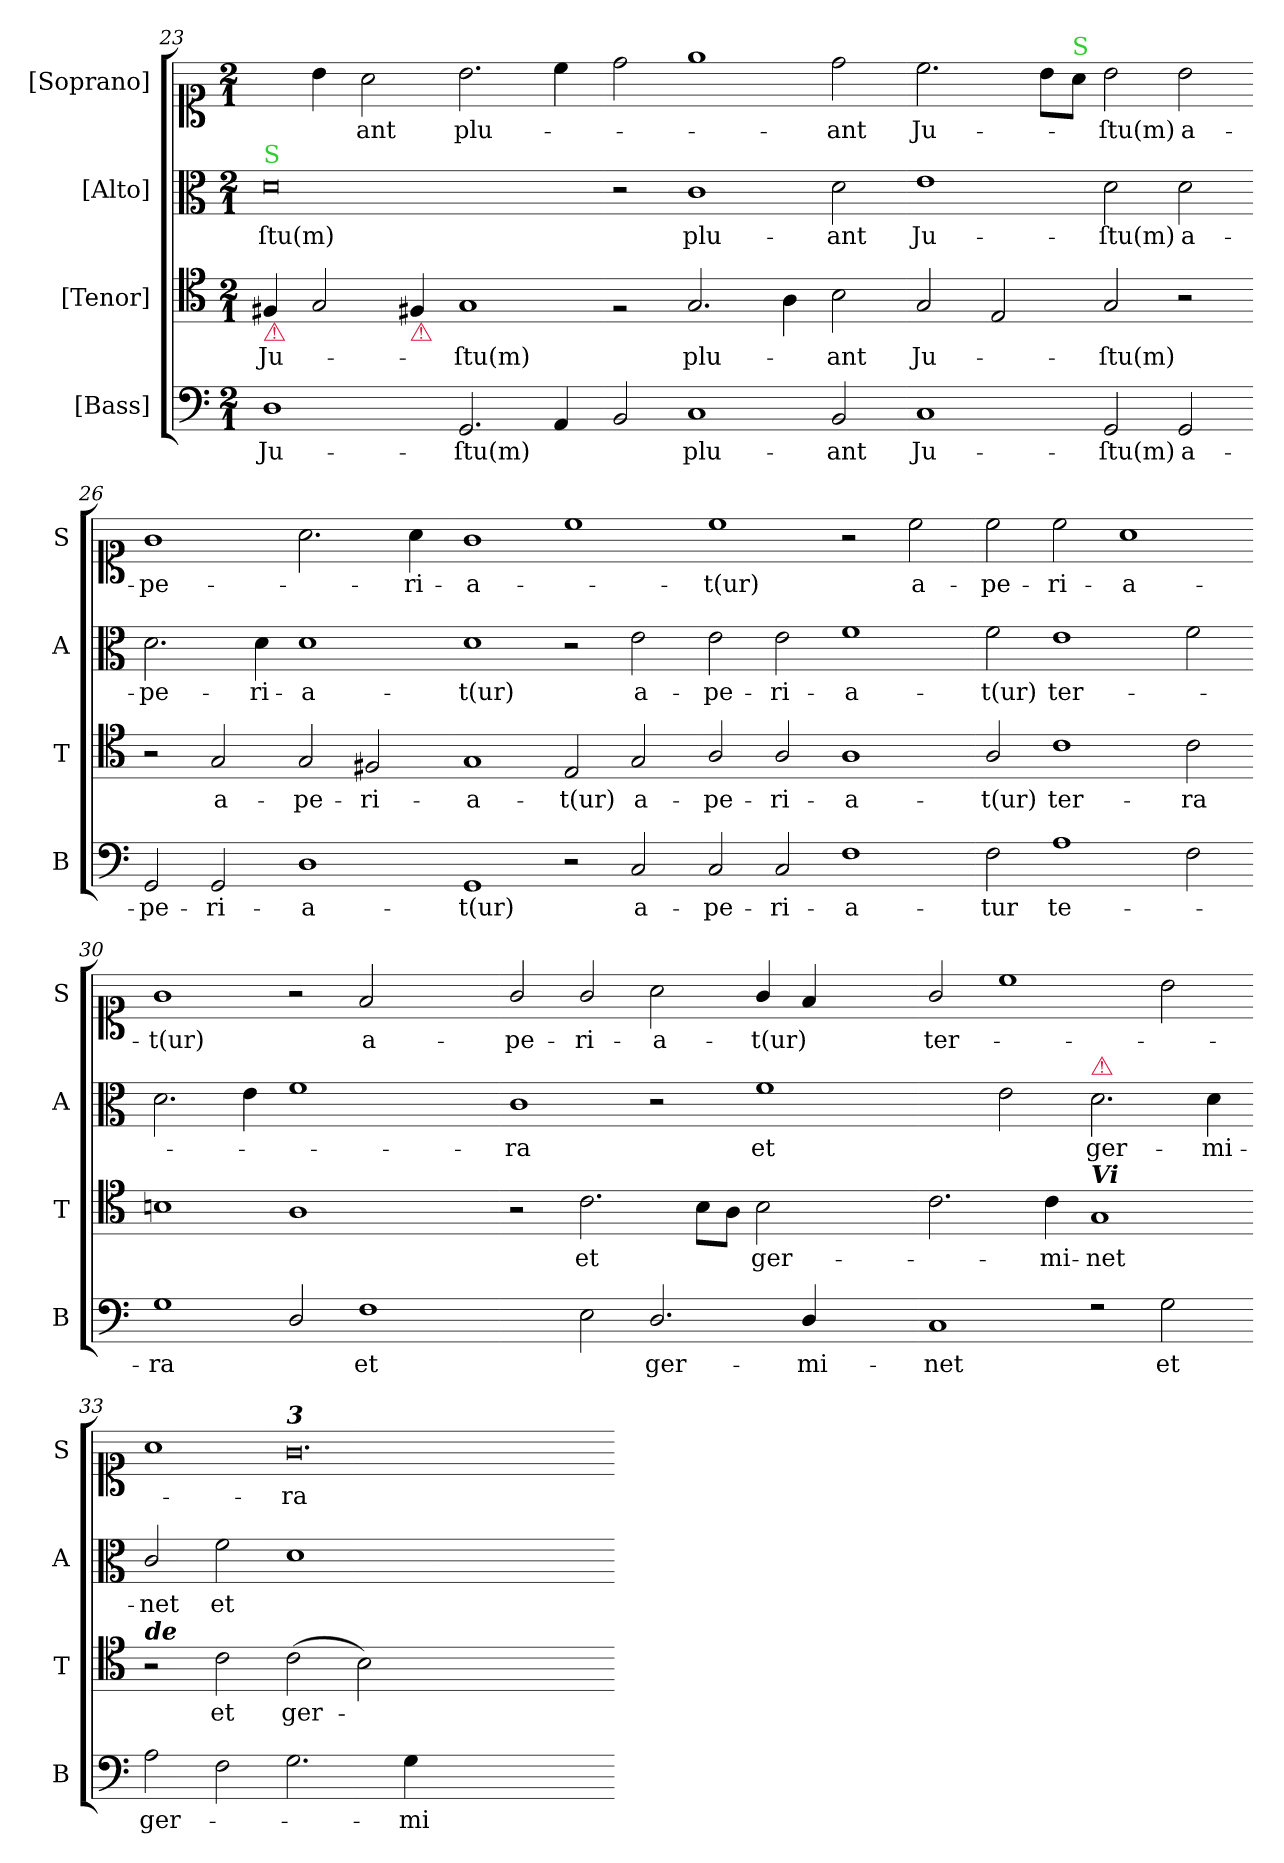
**kern	**text	**kern	**text	**kern	**text	**kern	**text
*part4	*part4	*part3	*part3	*part2	*part2	*part1	*part1
*staff4	*staff4	*staff3	*staff3	*staff2	*staff2	*staff1	*staff1
*I"[Bass]	*	*I"[Tenor]	*	*I"[Alto]	*	*I"[Soprano]	*
*I'B	*	*I'T	*	*I'A	*	*I'S	*
*clefF4	*	*clefC4	*	*clefC3	*	*clefC1	*
*k[]	*	*k[]	*	*k[]	*	*k[]	*
*M2/1	*	*M2/1	*	*M2/1	*	*M2/1	*
=23	=23	=23	=23	=23	=23	=23	=23
!	!	!	!	!LO:TX:a:color=limegreen:t=S	!	!	!
!	!	!LO:TX:b:color=crimson:t=⚠	!	!	!	!	!
1D	Ju-	4F#X/	Ju-	0d	-ſtu(m)	4ryy	.
.	.	2G/	.	.	.	4b\	.
.	.	.	.	.	.	2a\	-ant
!	!	!LO:TX:b:color=crimson:t=⚠	!	!	!	!	!
.	.	4F#X/	.	.	.	.	.
2.GG/	-ſtu(m)	1G	-ſtu(m)	.	.	2.b\	plu-
4AA/	.	.	.	.	.	4cc\	.
=24-	=24-	=24-	=24-	=24-	=24-	=24-	=24-
2BB/	.	2rF	.	2r	.	2dd\	.
1C	plu-	2.G/	plu-	1c	plu-	1ee	.
.	.	4A\	.	.	.	.	.
2BB/	-ant	2B\	-ant	2d\	-ant	2dd\	-ant
=25-	=25-	=25-	=25-	=25-	=25-	=25-	=25-
1C	Ju-	2G/	Ju-	1e	Ju-	2.cc\	Ju-
.	.	2E/	.	.	.	.	.
.	.	.	.	.	.	8b\L	.
!	!	!	!	!	!	!LO:TX:a:color=limegreen:t=S	!
.	.	.	.	.	.	8a\J	.
2GG/	-ſtu(m)	2G/	-ſtu(m)	2d\	-ſtu(m)	2b\	-ſtu(m)
2GG/	a-	2r	.	2d\	a-	2b\	a-
=26-	=26-	=26-	=26-	=26-	=26-	=26-	=26-
2GG/	-pe-	2r	.	2.d\	-pe-	1g	-pe-
2GG/	-ri-	2G/	a-	.	.	.	.
.	.	.	.	4d\	-ri-	.	.
1D	-a-	2G/	-pe-	1d	-a-	2.a\	.
.	.	2F#X/	-ri-	.	.	.	.
.	.	.	.	.	.	4a\	-ri-
=27-	=27-	=27-	=27-	=27-	=27-	=27-	=27-
1GG	-t(ur)	1G	-a-	1d	-t(ur)	1g	-a-
2r	.	2E/	-t(ur)	2r	.	1cc	.
2C/	a-	2G/	a-	2e\	a-	.	.
=28-	=28-	=28-	=28-	=28-	=28-	=28-	=28-
2C/	-pe-	2A/	-pe-	2e\	-pe-	1cc	-t(ur)
2C/	-ri-	2A/	-ri-	2e\	-ri-	.	.
1F	-a-	1A	-a-	1f	-a-	2r	.
.	.	.	.	.	.	2cc\	a-
=29-	=29-	=29-	=29-	=29-	=29-	=29-	=29-
2F\	-tur	2A/	-t(ur)	2f\	-t(ur)	2cc\	-pe-
1A	te-	1c	ter-	1e	ter-	2cc\	-ri-
.	.	.	.	.	.	1a	-a-
2F\	.	2c\	-ra	2f\	.	.	.
=30-	=30-	=30-	=30-	=30-	=30-	=30-	=30-
1G	-ra	1Bn	.	2.d\	.	1g	-t(ur)
.	.	.	.	4e\	.	.	.
2D/	.	1A	.	1f	.	2r	.
!	!	!	!	!	!	!	!LO:LY:i
1F\	et	.	.	.	.	2f/	a-
.	.	2ryy	.	2ryy	.	2ryy	.
=31-	=31-	=31-	=31-	=31-	=31-	=31-	=31-
!	!	!	!	!	!	!	!LO:LY:i
2ryy	.	2r	.	1c	-ra	2g/	-pe-
!	!	!	!	!	!	!	!LO:LY:i
2E\	.	2.c\	et	.	.	2g/	-ri-
!	!	!	!	!	!	!	!LO:LY:i
2.D/	ger-	.	.	2r	.	2a\	-a-
.	.	8B\L	.	.	.	.	.
.	.	8A\J	.	.	.	.	.
!	!	!	!	!	!	!	!LO:LY:i
.	.	2B\	ger-	1f\	et	4g/	-t(ur)
4D/	-mi-	.	.	.	.	4f/	.
2ryy	.	2ryy	.	.	.	2ryy	.
=32-	=32-	=32-	=32-	=32-	=32-	=32-	=32-
1C	-net	2.c\	.	2ryy	.	2g/	ter-
.	.	.	.	2e\	.	1cc	.
.	.	4c\	-mi-	.	.	.	.
!	!	!	!	!LO:TX:a:color=crimson:t=⚠	!	!	!
!	!	!LO:TX:a:Bi:t=Vi	!	!	!	!	!
2rF	.	1G	-net	2.d\	ger-	.	.
2G\	et	.	.	.	.	2b\	.
.	.	.	.	4d\	-mi-	.	.
=33-	=33-	=33-	=33-	=33-	=33-	=33-	=33-
!	!	!LO:TX:a:Bi:t=de	!	!	!	!	!
2A\	ger-	2r	.	2c/	-net	1a	.
!	!	!	!LO:LY:i	!	!	!	!
2F\	.	2c\	et	2f\	et	.	.
!	!	!	!	!	!	!LO:TX:a:Bi:t=3	!
!	!	!	!LO:LY:i	!	!	!	!
2.G\	.	(>2c\	ger-	1d	.	0.g	-ra
.	.	2B\)	.	.	.	.	.
4G\	-mi-	.	.	.	.	.	.
0ryy	.	0ryy	.	0ryy	.	.	.
=-	=-	=-	=-	=-	=-	=-	=-
*-	*-	*-	*-	*-	*-	*-	*-
